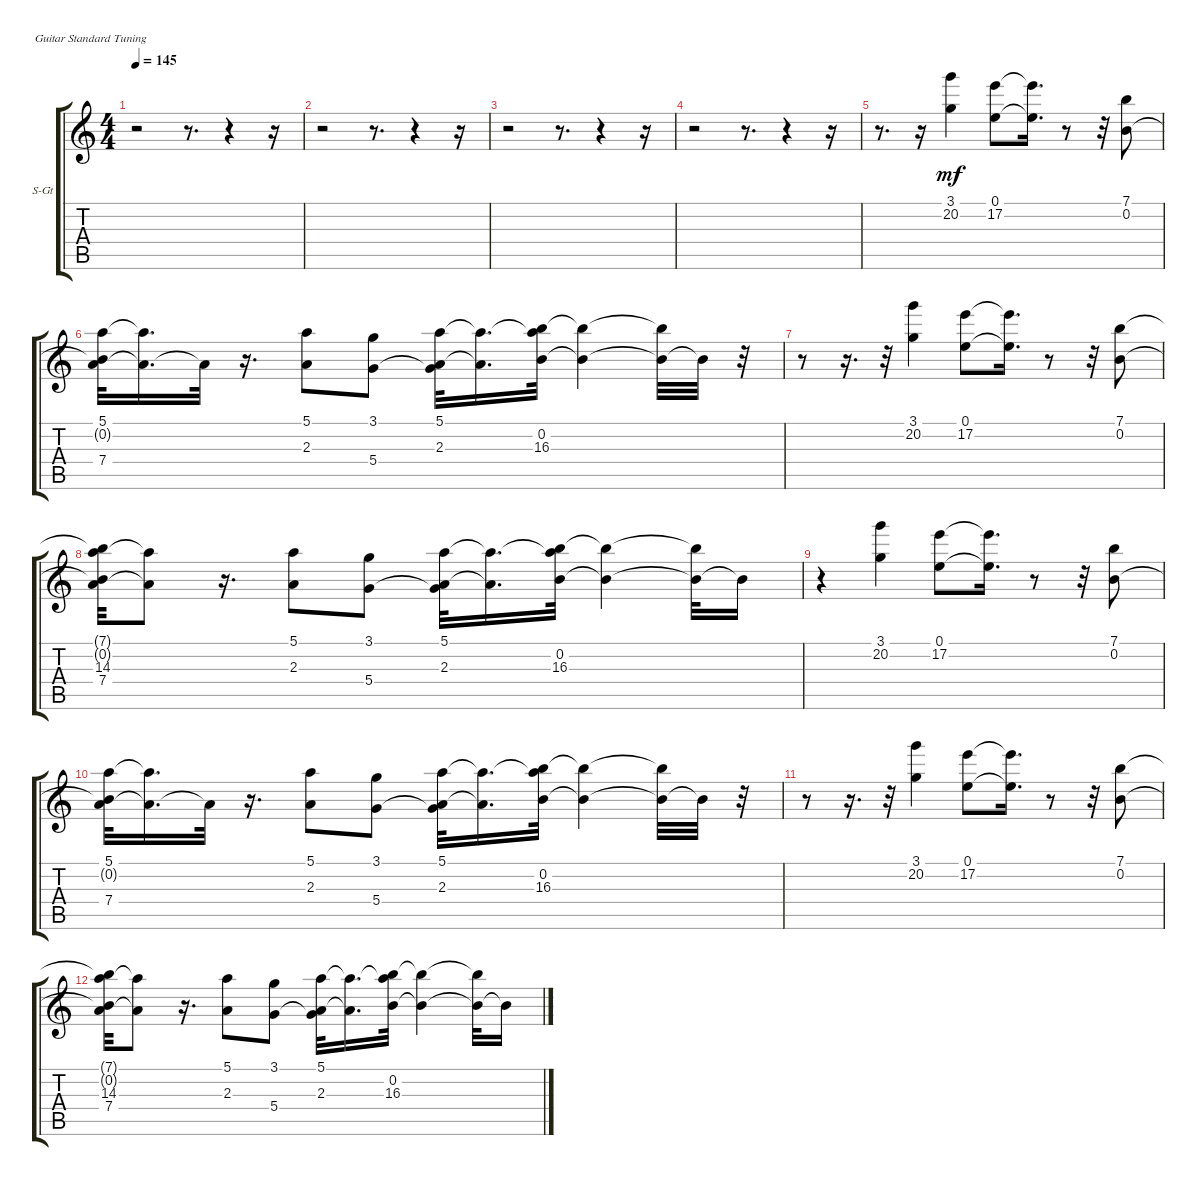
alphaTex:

\defaultSystemsLayout 4
\bracketExtendMode groupsimilarinstruments
\firstSystemTrackNameOrientation horizontal
\otherSystemsTrackNameOrientation horizontal
\track ("Steel Guitar" "S-Gt") {instrument acousticguitarsteel}
\staff {score tabs}
\tuning (E4 B3 G3 D3 A2 E2)
\ts (4 4)
\tempo 145
\clef g2
\scale
0.333333
\ks c
r.2{dy mf} r.8{d} r.4 r.16 |
\scale
0.333333 r.2 r.8{d} r.4 r.16 |
\scale
0.333333 r.2 r.8{d} r.4 r.16 |
\scale
0.333333 r.2 r.8{d} r.4 r.16 |
\scale
0.333333 r.8{d} r.16 (3.1 20.2).4 (0.1 17.2).8 (0.1{t} 17.2{t}).16{d} r.8 r.32 (0.2 7.1).8 |
\scale
0.333333 (0.2{t} 7.4 5.1).32 (7.4{t} 5.1{t}).16{d} 7.4{t}.32 r.16{d} (2.3 5.1).8 (5.4 3.1).8 (5.4{t} 2.3 5.1).32 (2.3{t} 5.1{t}).16{d} (5.1{t} 0.2 16.3).32 (0.2{t} 16.3{t}).4 (0.2{t} 16.3{t}).32 0.2{t}.32 r.32 |
\scale
0.333333 r.8 r.16{d} r.32 (3.1 20.2).4 (0.1 17.2).8 (0.1{t} 17.2{t}).16{d} r.8 r.32 (7.1 0.2).8 |
\scale
0.333333 (7.1{t} 0.2{t} 7.4 14.3).32 (7.4{t} 14.3{t}).8 r.16{d} (2.3 5.1).8 (5.4 3.1).8 (5.4{t} 2.3 5.1).32 (2.3{t} 5.1{t}).16{d} (5.1{t} 0.2 16.3).32 (0.2{t} 16.3{t}).4 (0.2{t} 16.3{t}).32 0.2{t}.16 |
\scale
0.333333 r.4 (3.1 20.2).4 (0.1 17.2).8 (0.1{t} 17.2{t}).16{d} r.8 r.32 (0.2 7.1).8 |
\scale
0.333333 (0.2{t} 7.4 5.1).32 (7.4{t} 5.1{t}).16{d} 7.4{t}.32 r.16{d} (2.3 5.1).8 (5.4 3.1).8 (5.4{t} 2.3 5.1).32 (2.3{t} 5.1{t}).16{d} (5.1{t} 0.2 16.3).32 (0.2{t} 16.3{t}).4 (0.2{t} 16.3{t}).32 0.2{t}.32 r.32 |
r.8 r.16{d} r.32 (3.1 20.2).4 (0.1 17.2).8 (0.1{t} 17.2{t}).16{d} r.8 r.32 (7.1 0.2).8 |
(7.1{t} 0.2{t} 7.4 14.3).32 (7.4{t} 14.3{t}).8 r.16{d} (2.3 5.1).8 (5.4 3.1).8 (5.4{t} 2.3 5.1).32 (2.3{t} 5.1{t}).16{d} (5.1{t} 0.2 16.3).32 (0.2{t} 16.3{t}).4 (0.2{t} 16.3{t}).32 0.2{t}.16
